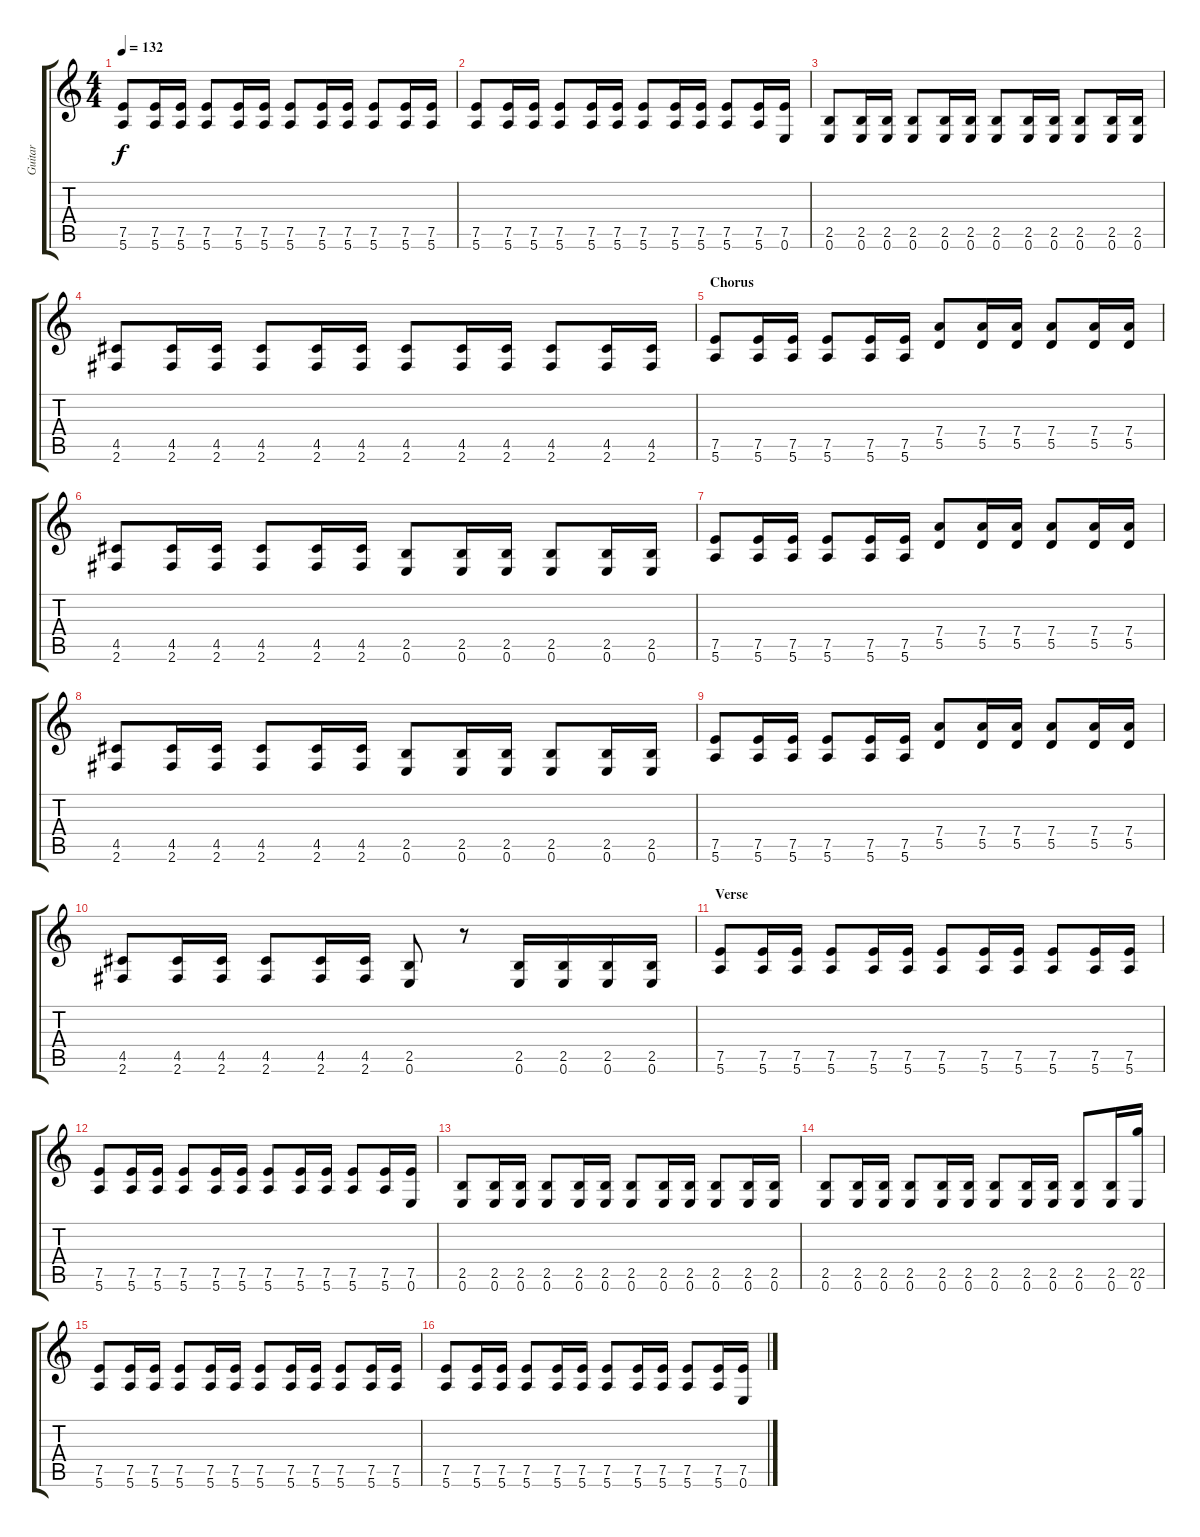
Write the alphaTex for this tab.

\track ("Guitar" "Guitar") {instrument distortionguitar}
\staff {score tabs}
\tuning (E4 B3 G3 D3 A2 E2) {hide}
\ts (4 4)
\tempo 132
\clef g2
\ks c
(7.5 5.6).8{dy f} (7.5 5.6).16 (7.5 5.6).16 (7.5 5.6).8 (7.5 5.6).16 (7.5 5.6).16 (7.5 5.6).8 (7.5 5.6).16 (7.5 5.6).16 (7.5 5.6).8 (7.5 5.6).16 (7.5 5.6).16 |
(7.5 5.6).8 (7.5 5.6).16 (7.5 5.6).16 (7.5 5.6).8 (7.5 5.6).16 (7.5 5.6).16 (7.5 5.6).8 (7.5 5.6).16 (7.5 5.6).16 (7.5 5.6).8 (7.5 5.6).16 (7.5 0.6).16 |
(2.5 0.6).8 (2.5 0.6).16 (2.5 0.6).16 (2.5 0.6).8 (2.5 0.6).16 (2.5 0.6).16 (2.5 0.6).8 (2.5 0.6).16 (2.5 0.6).16 (2.5 0.6).8 (2.5 0.6).16 (2.5 0.6).16 |
(4.5 2.6).8 (4.5 2.6).16 (4.5 2.6).16 (4.5 2.6).8 (4.5 2.6).16 (4.5 2.6).16 (4.5 2.6).8 (4.5 2.6).16 (4.5 2.6).16 (4.5 2.6).8 (4.5 2.6).16 (4.5 2.6).16 |
\section ("" "Chorus")
(7.5 5.6).8 (7.5 5.6).16 (7.5 5.6).16 (7.5 5.6).8 (7.5 5.6).16 (7.5 5.6).16 (7.4 5.5).8 (7.4 5.5).16 (7.4 5.5).16 (7.4 5.5).8 (7.4 5.5).16 (7.4 5.5).16 |
(4.5 2.6).8 (4.5 2.6).16 (4.5 2.6).16 (4.5 2.6).8 (4.5 2.6).16 (4.5 2.6).16 (2.5 0.6).8 (2.5 0.6).16 (2.5 0.6).16 (2.5 0.6).8 (2.5 0.6).16 (2.5 0.6).16 |
(7.5 5.6).8 (7.5 5.6).16 (7.5 5.6).16 (7.5 5.6).8 (7.5 5.6).16 (7.5 5.6).16 (7.4 5.5).8 (7.4 5.5).16 (7.4 5.5).16 (7.4 5.5).8 (7.4 5.5).16 (7.4 5.5).16 |
(4.5 2.6).8 (4.5 2.6).16 (4.5 2.6).16 (4.5 2.6).8 (4.5 2.6).16 (4.5 2.6).16 (2.5 0.6).8 (2.5 0.6).16 (2.5 0.6).16 (2.5 0.6).8 (2.5 0.6).16 (2.5 0.6).16 |
(7.5 5.6).8 (7.5 5.6).16 (7.5 5.6).16 (7.5 5.6).8 (7.5 5.6).16 (7.5 5.6).16 (7.4 5.5).8 (7.4 5.5).16 (7.4 5.5).16 (7.4 5.5).8 (7.4 5.5).16 (7.4 5.5).16 |
(4.5 2.6).8 (4.5 2.6).16 (4.5 2.6).16 (4.5 2.6).8 (4.5 2.6).16 (4.5 2.6).16 (2.5 0.6).8 r.8 (2.5 0.6).16 (2.5 0.6).16 (2.5 0.6).16 (2.5 0.6).16 |
\section ("" "Verse")
(7.5 5.6).8 (7.5 5.6).16 (7.5 5.6).16 (7.5 5.6).8 (7.5 5.6).16 (7.5 5.6).16 (7.5 5.6).8 (7.5 5.6).16 (7.5 5.6).16 (7.5 5.6).8 (7.5 5.6).16 (7.5 5.6).16 |
(7.5 5.6).8 (7.5 5.6).16 (7.5 5.6).16 (7.5 5.6).8 (7.5 5.6).16 (7.5 5.6).16 (7.5 5.6).8 (7.5 5.6).16 (7.5 5.6).16 (7.5 5.6).8 (7.5 5.6).16 (7.5 0.6).16 |
(2.5 0.6).8 (2.5 0.6).16 (2.5 0.6).16 (2.5 0.6).8 (2.5 0.6).16 (2.5 0.6).16 (2.5 0.6).8 (2.5 0.6).16 (2.5 0.6).16 (2.5 0.6).8 (2.5 0.6).16 (2.5 0.6).16 |
(2.5 0.6).8 (2.5 0.6).16 (2.5 0.6).16 (2.5 0.6).8 (2.5 0.6).16 (2.5 0.6).16 (2.5 0.6).8 (2.5 0.6).16 (2.5 0.6).16 (2.5 0.6).8 (2.5 0.6).16 (22.5 0.6).16 |
(7.5 5.6).8 (7.5 5.6).16 (7.5 5.6).16 (7.5 5.6).8 (7.5 5.6).16 (7.5 5.6).16 (7.5 5.6).8 (7.5 5.6).16 (7.5 5.6).16 (7.5 5.6).8 (7.5 5.6).16 (7.5 5.6).16 |
(7.5 5.6).8 (7.5 5.6).16 (7.5 5.6).16 (7.5 5.6).8 (7.5 5.6).16 (7.5 5.6).16 (7.5 5.6).8 (7.5 5.6).16 (7.5 5.6).16 (7.5 5.6).8 (7.5 5.6).16 (7.5 0.6).16
